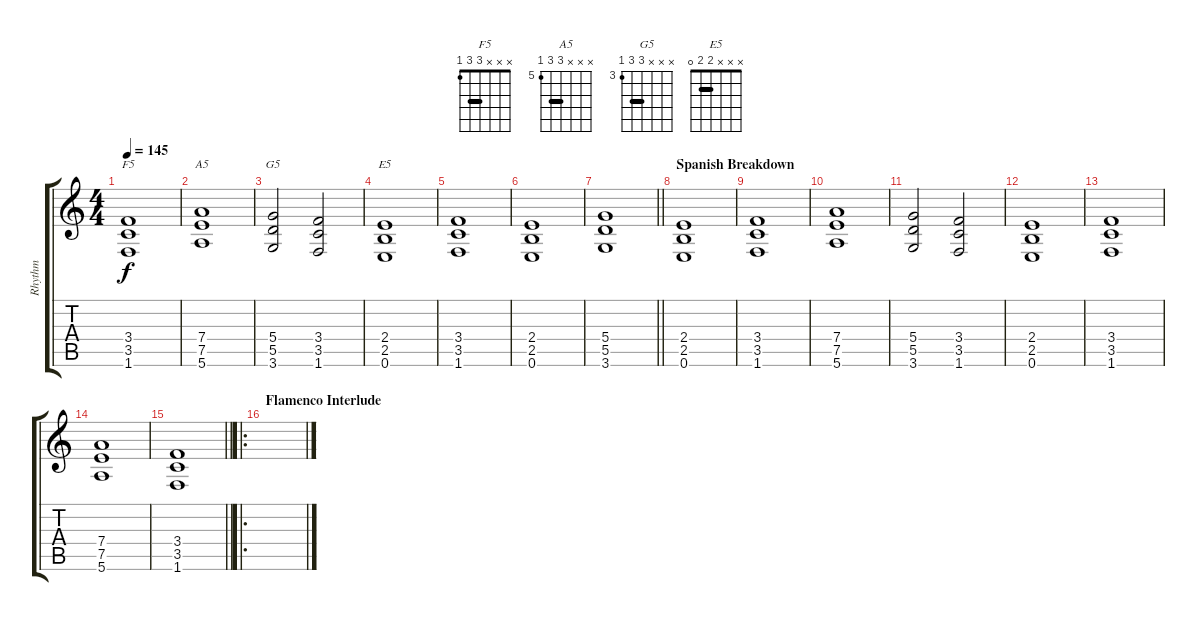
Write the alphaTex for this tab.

\track ("Rhythm" "Rhythm") {instrument distortionguitar}
\staff {score tabs}
\tuning (E4 B3 G3 D3 A2 E2) {hide}
\chord ("F5" x x x 3 3 1) {barre 3}
\chord ("A5" x x x 7 7 5) {firstfret 5 barre 7}
\chord ("G5" x x x 5 5 3) {firstfret 3 barre 5}
\chord ("E5" x x x 2 2 0) {barre 2}
\ts (4 4)
\tempo 145
\clef g2
\ks c
(3.4 3.5 1.6).1{ch "F5" dy f} |
(7.4 7.5 5.6).1{ch "A5"} |
(5.4 5.5 3.6).2{ch "G5"} (3.4 3.5 1.6).2 |
(2.4 2.5 0.6).1{ch "E5"} |
(3.4 3.5 1.6).1 |
(2.4 2.5 0.6).1 |
\barLineRight lightlight
(5.4 5.5 3.6).1 |
\section ("" "Spanish Breakdown")
(2.4 2.5 0.6).1 |
(3.4 3.5 1.6).1 |
(7.4 7.5 5.6).1 |
(5.4 5.5 3.6).2 (3.4 3.5 1.6).2 |
(2.4 2.5 0.6).1 |
(3.4 3.5 1.6).1 |
(7.4 7.5 5.6).1 |
\barLineRight lightlight
(3.4 3.5 1.6).1 |
\ro
\section ("" "Flamenco Interlude")
